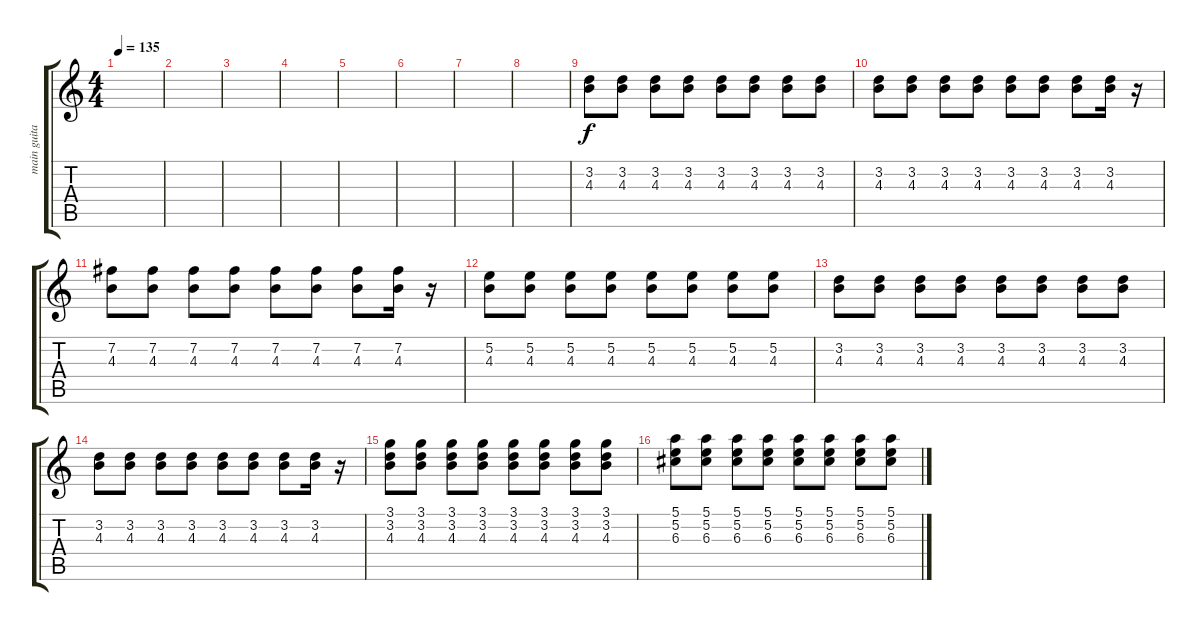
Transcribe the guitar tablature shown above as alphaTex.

\track ("main guitar" "main guita") {instrument distortionguitar}
\staff {score tabs}
\tuning (E4 B3 G3 D3 A2 E2) {hide}
\ts (4 4)
\tempo 135
\clef g2
\ks c
|
|
|
|
|
|
|
|
(3.2 4.3).8 (3.2 4.3).8 (3.2 4.3).8 (3.2 4.3).8 (3.2 4.3).8 (3.2 4.3).8 (3.2 4.3).8 (3.2 4.3).8 |
(3.2 4.3).8 (3.2 4.3).8 (3.2 4.3).8 (3.2 4.3).8 (3.2 4.3).8 (3.2 4.3).8 (3.2 4.3).8 (3.2 4.3).16 r.16 |
(7.2 4.3).8 (7.2 4.3).8 (7.2 4.3).8 (7.2 4.3).8 (7.2 4.3).8 (7.2 4.3).8 (7.2 4.3).8 (7.2 4.3).16 r.16 |
(5.2 4.3).8 (5.2 4.3).8 (5.2 4.3).8 (5.2 4.3).8 (5.2 4.3).8 (5.2 4.3).8 (5.2 4.3).8 (5.2 4.3).8 |
(3.2 4.3).8 (3.2 4.3).8 (3.2 4.3).8 (3.2 4.3).8 (3.2 4.3).8 (3.2 4.3).8 (3.2 4.3).8 (3.2 4.3).8 |
(3.2 4.3).8 (3.2 4.3).8 (3.2 4.3).8 (3.2 4.3).8 (3.2 4.3).8 (3.2 4.3).8 (3.2 4.3).8 (3.2 4.3).16 r.16 |
(3.1 3.2 4.3).8 (3.1 3.2 4.3).8 (3.1 3.2 4.3).8 (3.1 3.2 4.3).8 (3.1 3.2 4.3).8 (3.1 3.2 4.3).8 (3.1 3.2 4.3).8 (3.1 3.2 4.3).8 |
(5.1 5.2 6.3).8 (5.1 5.2 6.3).8 (5.1 5.2 6.3).8 (5.1 5.2 6.3).8 (5.1 5.2 6.3).8 (5.1 5.2 6.3).8 (5.1 5.2 6.3).8 (5.1 5.2 6.3).8
